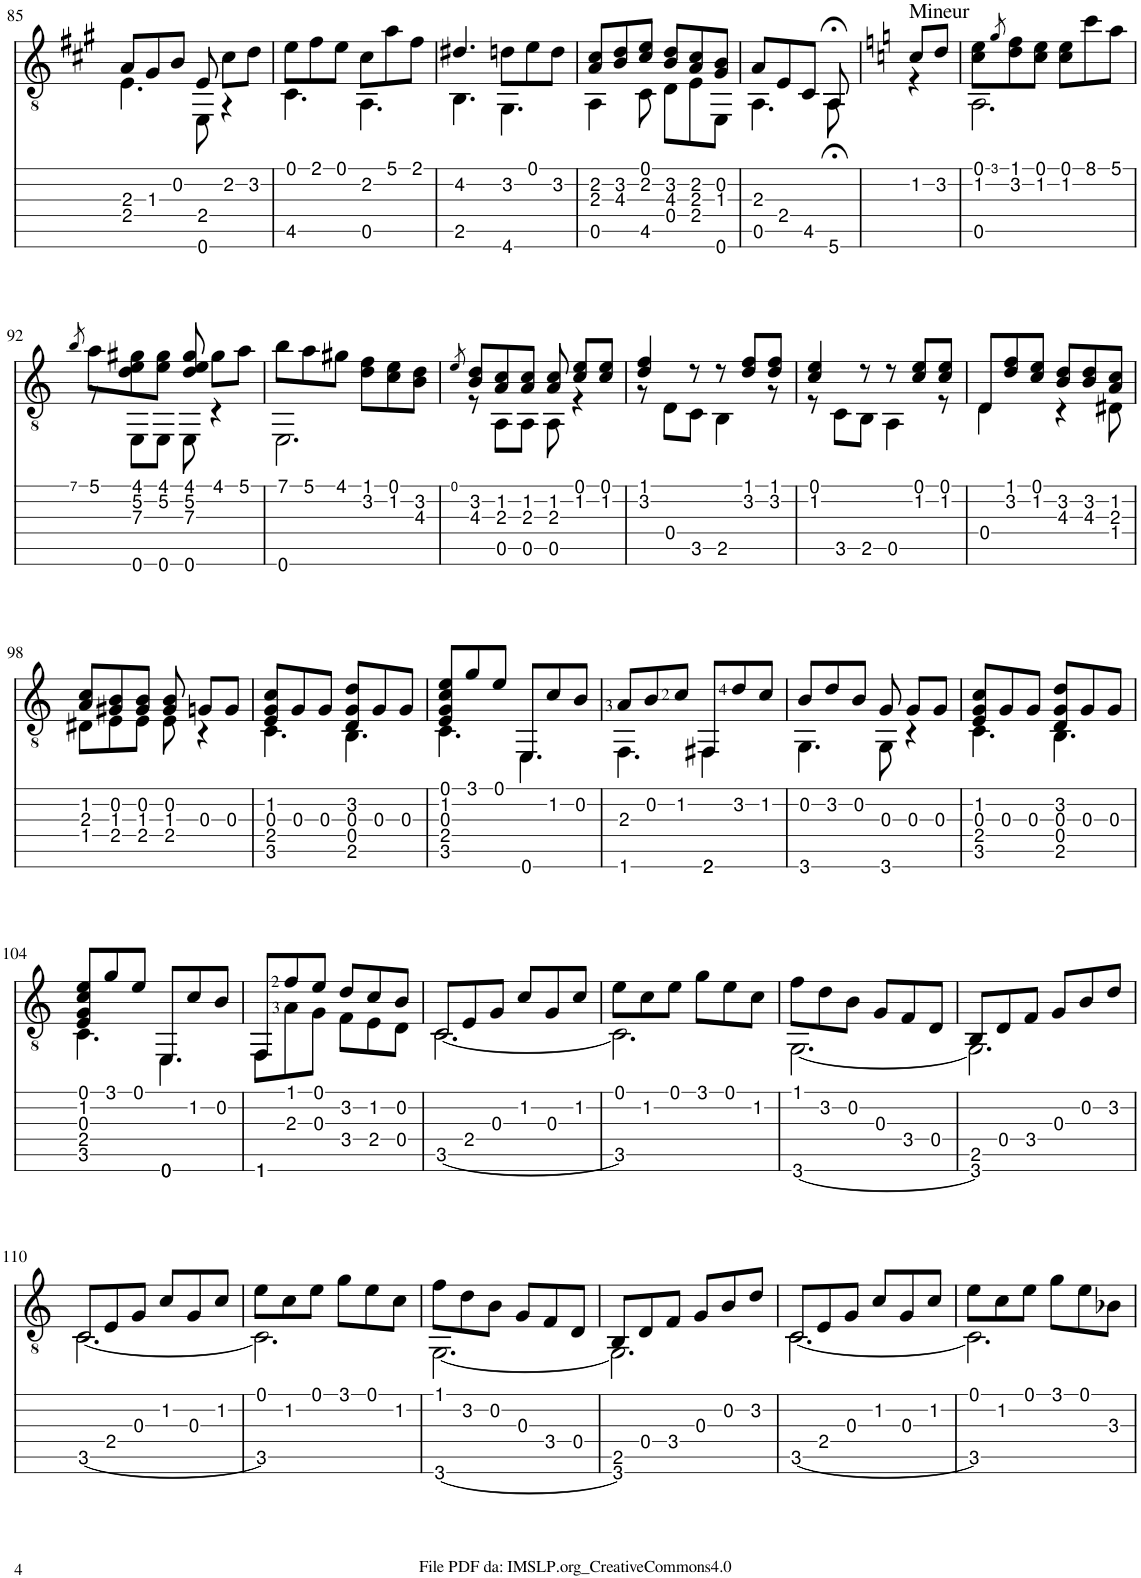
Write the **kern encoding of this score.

**kern	**kern
*part1	*part1
*staff2	*staff1
*I"Guitar	*
*I'Guit.	*
!!LO:PB:g=z
*	*clefGv2
*k[f#c#g#]	*k[f#c#g#]
*M6/8	*M6/8
=85	=85
*^	*^
8AL	4.E	8A/L	4.E\
8G#	.	8G#/	.
8BJ	.	8B/J	.
8EL	8EE	8E/	8EE\
8c#	4r	8c#\L	4r
8dJ	.	8d\J	.
=86	=86	=86	=86
8eL	4.C#	8e\L	4.C#\
8f#	.	8f#\	.
8eJ	.	8e\J	.
8c#L	4.AA	8c#\L	4.AA\
8a	.	8a\	.
8f#J	.	8f#\J	.
=87	=87	=87	=87
4.d#	4.BB	4.d#X/	4.BB\
8dL	4.GG#	8dn\L	4.GG#\
8e	.	8e\	.
8dJ	.	8d\J	.
=88	=88	=88	=88
8A\ 8c#\L	4AA	8A/ 8c#/L	4AA\
8B\ 8d\	.	8B/ 8d/	.
8c#\ 8e\J	8C#	8c#/ 8e/J	8C#\
8B\ 8d\L	8DL	8B/ 8d/L	8D\L
8A\ 8c#\	8E	8A/ 8c#/	8E\
8G#\ 8B\J	8EEJ	8G#/ 8B/J	8EE\J
=89	=89	=89	=89
8AL	4.AA	8A/L	4.AA\
8E	.	8E/	.
8C#J	.	8C#/J	.
8AA;<J	8AA	8AA;</	8AA\
=90	=90	=90	=90
*k[]	*	*k[]	*
!	!	!LO:TX:a:t=Mineur	!
8cL	4r	8c/L	4r
8dJ	.	8d/J	.
=91	=91	=91	=91
8c\ 8e\L	2.AA	8c\ 8e\L	2.AA\
qg	.	8qg/	.
8d\ 8f\	.	8d\ 8f\	.
8c\ 8e\J	.	8c\ 8e\J	.
8c\ 8e\L	.	8c\ 8e\L	.
8cc	.	8cc\	.
8aJ	.	8a\J	.
!!LO:LB:g=z	!!
=92	=92	=92	=92
qb	.	8qb/	.
8aL	8r	8a\L	8r
8d\ 8e\ 8g#\	8EEL	8d\ 8e\ 8g#X\	8EE\L
8e\ 8g#\J	8EEJ	8e\ 8g#\J	8EE\J
8d\ 8e\ 8g#\L	8EE	8d/ 8e/ 8g#/	8EE\
8g#	4r	8g#\L	4r
8aJ	.	8a\J	.
=93	=93	=93	=93
8bL	2.EE	8b\L	2.EE\
8a	.	8a\	.
8g#J	.	8g#X\J	.
8d\ 8f\L	.	8d\ 8f\L	.
8c\ 8e\	.	8c\ 8e\	.
8B\ 8d\J	.	8B\ 8d\J	.
=94	=94	=94	=94
qe	.	8qe/	.
8B\ 8d\L	8r	8B/ 8d/L	8r
8A\ 8c\	8AAL	8A/ 8c/	8AA\L
8A\ 8c\J	8AAJ	8A/ 8c/J	8AA\J
8A\ 8c\L	8AA	8A/ 8c/	8AA\
8c\ 8e\	4r	8c/ 8e/L	4r
8c\ 8e\J	.	8c/ 8e/J	.
=95	=95	=95	=95
4d 4f	8r	4d/ 4f/	8r
.	8DL	.	8D\L
8r	8CJ	8r	8C\J
8r	4BB	8r	4BB\
8d\ 8f\L	.	8d/ 8f/L	.
8d\ 8f\J	8r	8d/ 8f/J	8r
=96	=96	=96	=96
4c 4e	8r	4c/ 4e/	8r
.	8CL	.	8C\L
8r	8BBJ	8r	8BB\J
8r	4AA	8r	4AA\
8c\ 8e\L	.	8c/ 8e/L	.
8c\ 8e\J	8r	8c/ 8e/J	8r
=97	=97	=97	=97
8DL	4.D	8D/L	4.D\
8d\ 8f\	.	8d/ 8f/	.
8c\ 8e\J	.	8c/ 8e/J	.
8B\ 8d\L	4r	8B/ 8d/L	4r
8B\ 8d\	.	8B/ 8d/	.
8A\ 8c\J	8D#	8A/ 8c/J	8D#X\
!!LO:LB:g=z	!!
=98	=98	=98	=98
8A\ 8c\L	8D#L	8A/ 8c/L	8D#X\L
8G#\ 8B\	8E	8G#X/ 8B/	8E\
8G#\ 8B\J	8EJ	8G#/ 8B/J	8E\J
8G#\ 8B\L	8E	8G#/ 8B/	8E\
8G	4r	8Gn/L	4r
8GJ	.	8G/J	.
=99	=99	=99	=99
8E\ 8G\ 8c\L	4.C	8E/ 8G/ 8c/L	4.C\
8G	.	8G/	.
8GJ	.	8G/J	.
8D\ 8G\ 8d\L	4.BB	8D/ 8G/ 8d/L	4.BB\
8G	.	8G/	.
8GJ	.	8G/J	.
=100	=100	=100	=100
8E\ 8G\ 8c\ 8e\L	4.C	8E/ 8G/ 8c/ 8e/L	4.C\
8g	.	8g/	.
8eJ	.	8e/J	.
8EEL	4.EE	8EE/L	4.EE\
8c	.	8c/	.
8BJ	.	8B/J	.
=101	=101	=101	=101
8AL	4.FF	8A/L	4.FF\
8B	.	8B/	.
8cJ	.	8c/J	.
8FF#L	4.FF#	8FF#X/L	4.FF#\
8d	.	8d/	.
8cJ	.	8c/J	.
=102	=102	=102	=102
8BL	4.GG	8B/L	4.GG\
8d	.	8d/	.
8BJ	.	8B/J	.
8GL	8GG	8G/	8GG\
8G	4r	8G/L	4r
8GJ	.	8G/J	.
=103	=103	=103	=103
8E\ 8G\ 8c\L	4.C	8E/ 8G/ 8c/L	4.C\
8G	.	8G/	.
8GJ	.	8G/J	.
8D\ 8G\ 8d\L	4.BB	8D/ 8G/ 8d/L	4.BB\
8G	.	8G/	.
8GJ	.	8G/J	.
!!LO:LB:g=z	!!
=104	=104	=104	=104
8E\ 8G\ 8c\ 8e\L	4.C	8E/ 8G/ 8c/ 8e/L	4.C\
8g	.	8g/	.
8eJ	.	8e/J	.
8EEL	4.EE	8EE/L	4.EE\
8c	.	8c/	.
8BJ	.	8B/J	.
=105	=105	=105	=105
8FFL	8FFL	8FF/L	8FF\L
8f	8A	8f/	8A\
8eJ	8GJ	8e/J	8G\J
8dL	8FL	8d/L	8F\L
8c	8E	8c/	8E\
8BJ	8DJ	8B/J	8D\J
=106	=106	=106	=106
!	!	!LO:N:head=open	!
8CL	[2.C	8C/L	[2.C\
8E	.	8E/	.
8GJ	.	8G/J	.
8cL	.	8c/L	.
8G	.	8G/	.
8cJ	.	8c/J	.
=107	=107	=107	=107
8eL	2.C]	8e\L	2.C\]
8c	.	8c\	.
8eJ	.	8e\J	.
8gL	.	8g\L	.
8e	.	8e\	.
8cJ	.	8c\J	.
=108	=108	=108	=108
8fL	[2.GG	8f\L	[2.GG\
8d	.	8d\	.
8BJ	.	8B\J	.
8GL	.	8G/L	.
8F	.	8F/	.
8DJ	.	8D/J	.
=109	=109	=109	=109
8BBL	2.GG]	8BB/L	2.GG\]
8D	.	8D/	.
8FJ	.	8F/J	.
8GL	.	8G/L	.
8B	.	8B/	.
8dJ	.	8d/J	.
!!LO:LB:g=z	!!
=110	=110	=110	=110
!	!	!LO:N:head=open	!
8CL	[2.C	8C/L	[2.C\
8E	.	8E/	.
8GJ	.	8G/J	.
8cL	.	8c/L	.
8G	.	8G/	.
8cJ	.	8c/J	.
=111	=111	=111	=111
8eL	2.C]	8e\L	2.C\]
8c	.	8c\	.
8eJ	.	8e\J	.
8gL	.	8g\L	.
8e	.	8e\	.
8cJ	.	8c\J	.
=112	=112	=112	=112
8fL	[2.GG	8f\L	[2.GG\
8d	.	8d\	.
8BJ	.	8B\J	.
8GL	.	8G/L	.
8F	.	8F/	.
8DJ	.	8D/J	.
=113	=113	=113	=113
8BBL	2.GG]	8BB/L	2.GG\]
8D	.	8D/	.
8FJ	.	8F/J	.
8GL	.	8G/L	.
8B	.	8B/	.
8dJ	.	8d/J	.
=114	=114	=114	=114
!	!	!LO:N:head=open	!
8CL	[2.C	8C/L	[2.C\
8E	.	8E/	.
8GJ	.	8G/J	.
8cL	.	8c/L	.
8G	.	8G/	.
8cJ	.	8c/J	.
=115	=115	=115	=115
8eL	2.C]	8e\L	2.C\]
8c	.	8c\	.
8eJ	.	8e\J	.
8gL	.	8g\L	.
8e	.	8e\	.
8B-J	.	8B-X\J	.
*v	*v	*	*
*	*v	*v
=	=
*-	*-
